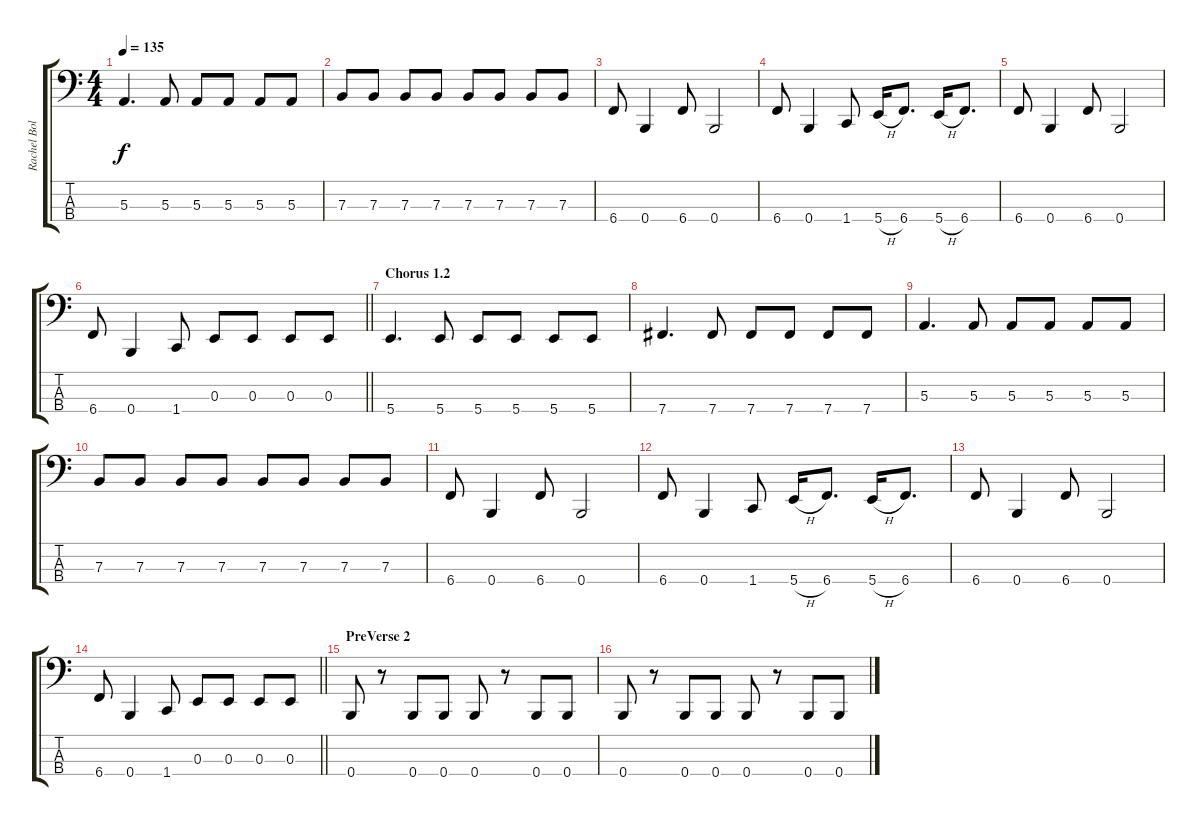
\track ("Rachel Bolan" "Rachel Bol") {instrument electricbasspick}
\staff {score tabs}
\tuning (D2 A1 E1 B0) {hide}
\ts (4 4)
\tempo 135
\clef f4
\ks c
5.3.4{d dy f} 5.3.8 5.3.8 5.3.8 5.3.8 5.3.8 |
7.3.8 7.3.8 7.3.8 7.3.8 7.3.8 7.3.8 7.3.8 7.3.8 |
6.4.8 0.4.4 6.4.8 0.4.2 |
6.4.8 0.4.4 1.4.8 5.4{h}.16 6.4.8{d} 5.4{h}.16 6.4.8{d} |
6.4.8 0.4.4 6.4.8 0.4.2 |
\barLineRight lightlight
6.4.8 0.4.4 1.4.8 0.3.8 0.3.8 0.3.8 0.3.8 |
\section ("" "Chorus 1.2")
5.4.4{d} 5.4.8 5.4.8 5.4.8 5.4.8 5.4.8 |
7.4.4{d} 7.4.8 7.4.8 7.4.8 7.4.8 7.4.8 |
5.3.4{d} 5.3.8 5.3.8 5.3.8 5.3.8 5.3.8 |
7.3.8 7.3.8 7.3.8 7.3.8 7.3.8 7.3.8 7.3.8 7.3.8 |
6.4.8 0.4.4 6.4.8 0.4.2 |
6.4.8 0.4.4 1.4.8 5.4{h}.16 6.4.8{d} 5.4{h}.16 6.4.8{d} |
6.4.8 0.4.4 6.4.8 0.4.2 |
\barLineRight lightlight
6.4.8 0.4.4 1.4.8 0.3.8 0.3.8 0.3.8 0.3.8 |
\section ("" "PreVerse 2")
0.4.8 r.8 0.4.8 0.4.8 0.4.8 r.8 0.4.8 0.4.8 |
0.4.8 r.8 0.4.8 0.4.8 0.4.8 r.8 0.4.8 0.4.8
